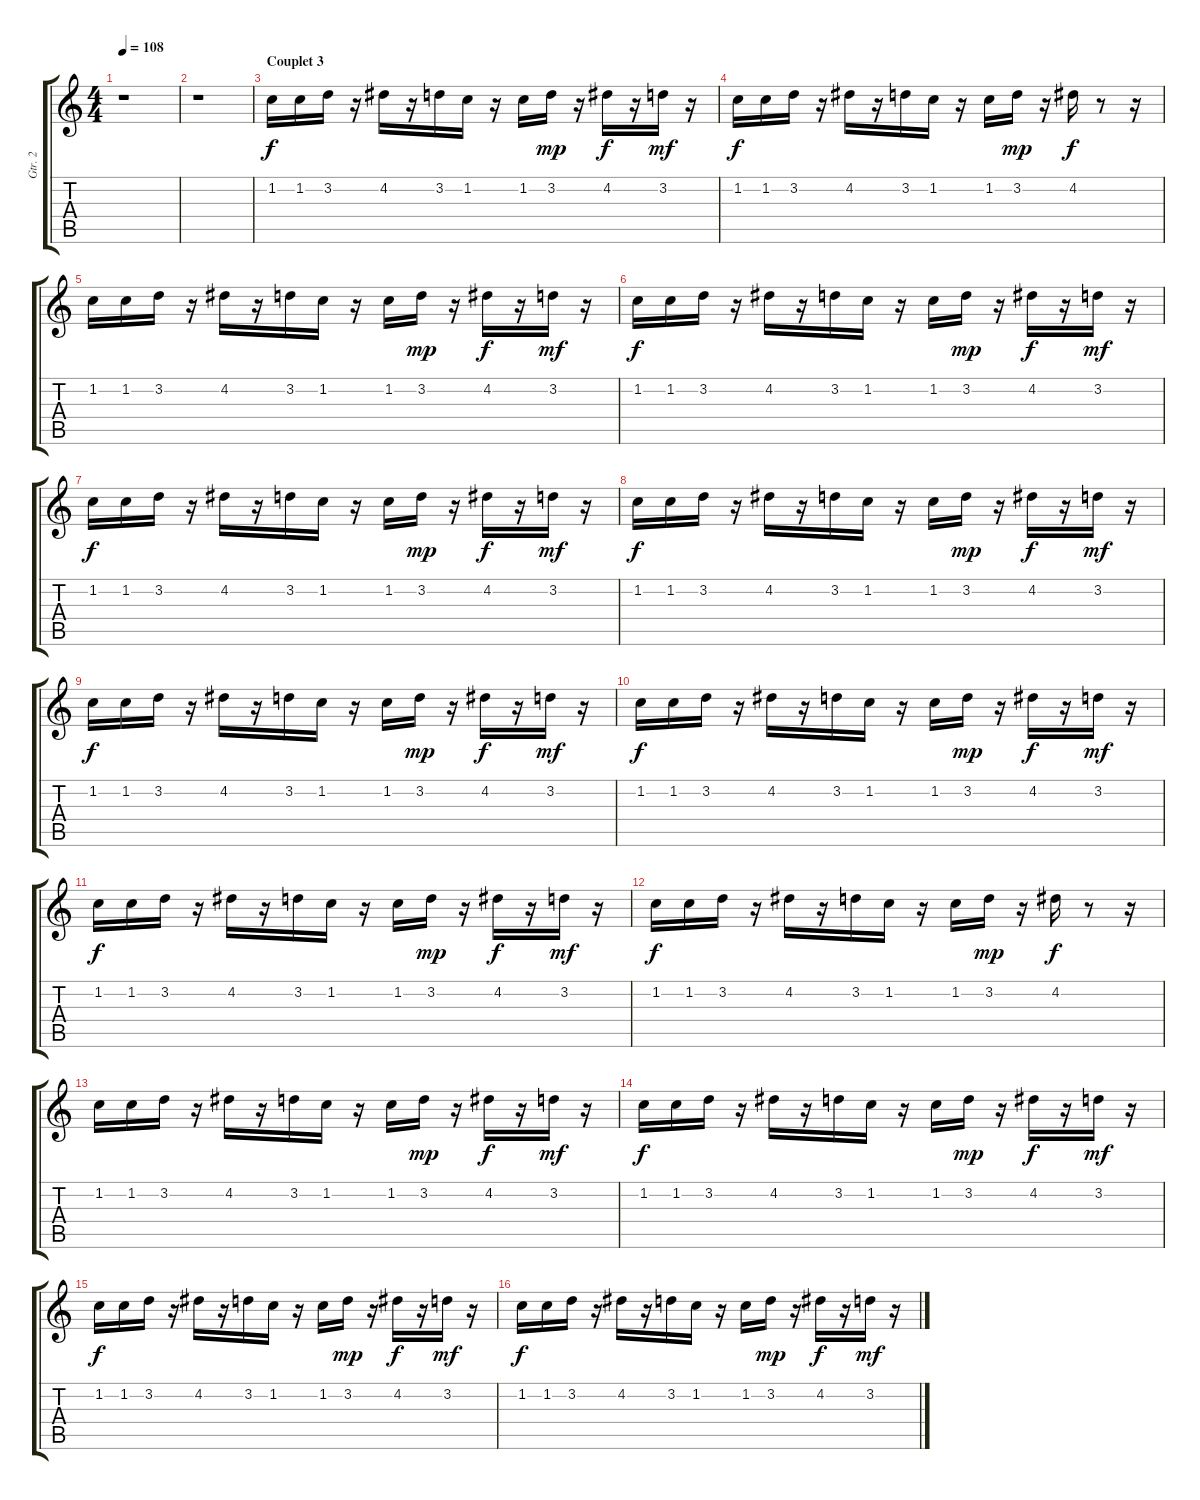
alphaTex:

\track ("Gtr. 2" "Gtr. 2") {instrument electricguitarmuted}
\staff {score tabs}
\tuning (E4 B3 G3 D3 A2 E2) {hide}
\ts (4 4)
\tempo 108
\clef g2
\ks c
r.1{dy mf} |
r.1 |
\section ("" "Couplet 3")
1.2.16{dy f} 1.2.16 3.2.16 r.16 4.2.16 r.16 3.2.16 1.2.16 r.16 1.2.16 3.2.16{dy mp} r.16 4.2.16{dy f} r.16 3.2.16{dy mf} r.16 |
1.2.16{dy f} 1.2.16 3.2.16 r.16 4.2.16 r.16 3.2.16 1.2.16 r.16 1.2.16 3.2.16{dy mp} r.16 4.2.16{dy f} r.8 r.16 |
1.2.16 1.2.16 3.2.16 r.16 4.2.16 r.16 3.2.16 1.2.16 r.16 1.2.16 3.2.16{dy mp} r.16 4.2.16{dy f} r.16 3.2.16{dy mf} r.16 |
1.2.16{dy f} 1.2.16 3.2.16 r.16 4.2.16 r.16 3.2.16 1.2.16 r.16 1.2.16 3.2.16{dy mp} r.16 4.2.16{dy f} r.16 3.2.16{dy mf} r.16 |
1.2.16{dy f} 1.2.16 3.2.16 r.16 4.2.16 r.16 3.2.16 1.2.16 r.16 1.2.16 3.2.16{dy mp} r.16 4.2.16{dy f} r.16 3.2.16{dy mf} r.16 |
1.2.16{dy f} 1.2.16 3.2.16 r.16 4.2.16 r.16 3.2.16 1.2.16 r.16 1.2.16 3.2.16{dy mp} r.16 4.2.16{dy f} r.16 3.2.16{dy mf} r.16 |
1.2.16{dy f} 1.2.16 3.2.16 r.16 4.2.16 r.16 3.2.16 1.2.16 r.16 1.2.16 3.2.16{dy mp} r.16 4.2.16{dy f} r.16 3.2.16{dy mf} r.16 |
1.2.16{dy f} 1.2.16 3.2.16 r.16 4.2.16 r.16 3.2.16 1.2.16 r.16 1.2.16 3.2.16{dy mp} r.16 4.2.16{dy f} r.16 3.2.16{dy mf} r.16 |
1.2.16{dy f} 1.2.16 3.2.16 r.16 4.2.16 r.16 3.2.16 1.2.16 r.16 1.2.16 3.2.16{dy mp} r.16 4.2.16{dy f} r.16 3.2.16{dy mf} r.16 |
1.2.16{dy f} 1.2.16 3.2.16 r.16 4.2.16 r.16 3.2.16 1.2.16 r.16 1.2.16 3.2.16{dy mp} r.16 4.2.16{dy f} r.8 r.16 |
1.2.16 1.2.16 3.2.16 r.16 4.2.16 r.16 3.2.16 1.2.16 r.16 1.2.16 3.2.16{dy mp} r.16 4.2.16{dy f} r.16 3.2.16{dy mf} r.16 |
1.2.16{dy f} 1.2.16 3.2.16 r.16 4.2.16 r.16 3.2.16 1.2.16 r.16 1.2.16 3.2.16{dy mp} r.16 4.2.16{dy f} r.16 3.2.16{dy mf} r.16 |
1.2.16{dy f} 1.2.16 3.2.16 r.16 4.2.16 r.16 3.2.16 1.2.16 r.16 1.2.16 3.2.16{dy mp} r.16 4.2.16{dy f} r.16 3.2.16{dy mf} r.16 |
1.2.16{dy f} 1.2.16 3.2.16 r.16 4.2.16 r.16 3.2.16 1.2.16 r.16 1.2.16 3.2.16{dy mp} r.16 4.2.16{dy f} r.16 3.2.16{dy mf} r.16
